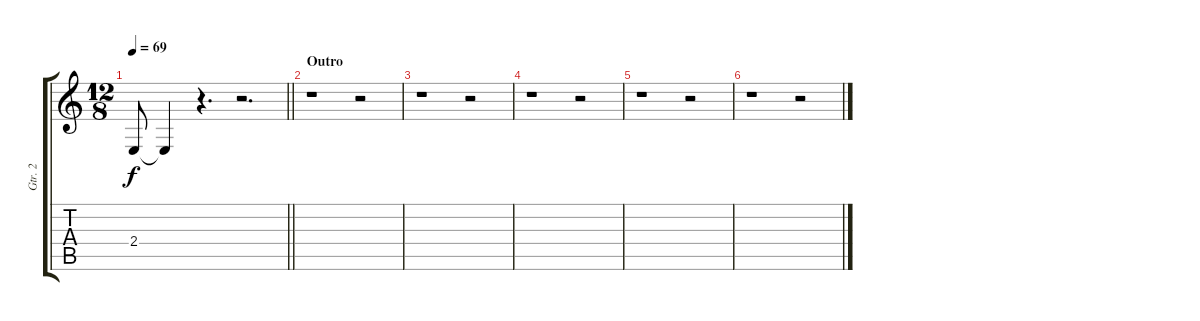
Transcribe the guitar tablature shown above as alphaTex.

\track ("Gtr. 2" "Gtr. 2") {instrument acousticgrandpiano}
\staff {score tabs}
\tuning (E4 B3 G3 D3 A2 D2) {hide}
\ts (12 8)
\tempo 69
\clef g2
\barLineRight lightlight
\ks c
2.4{t}.8{dy f} 2.4{t}.4 r.4{d} r.2{d} |
\section ("" "Outro")
r.1 r.2 |
r.1 r.2 |
r.1 r.2 |
r.1 r.2 |
r.1 r.2
